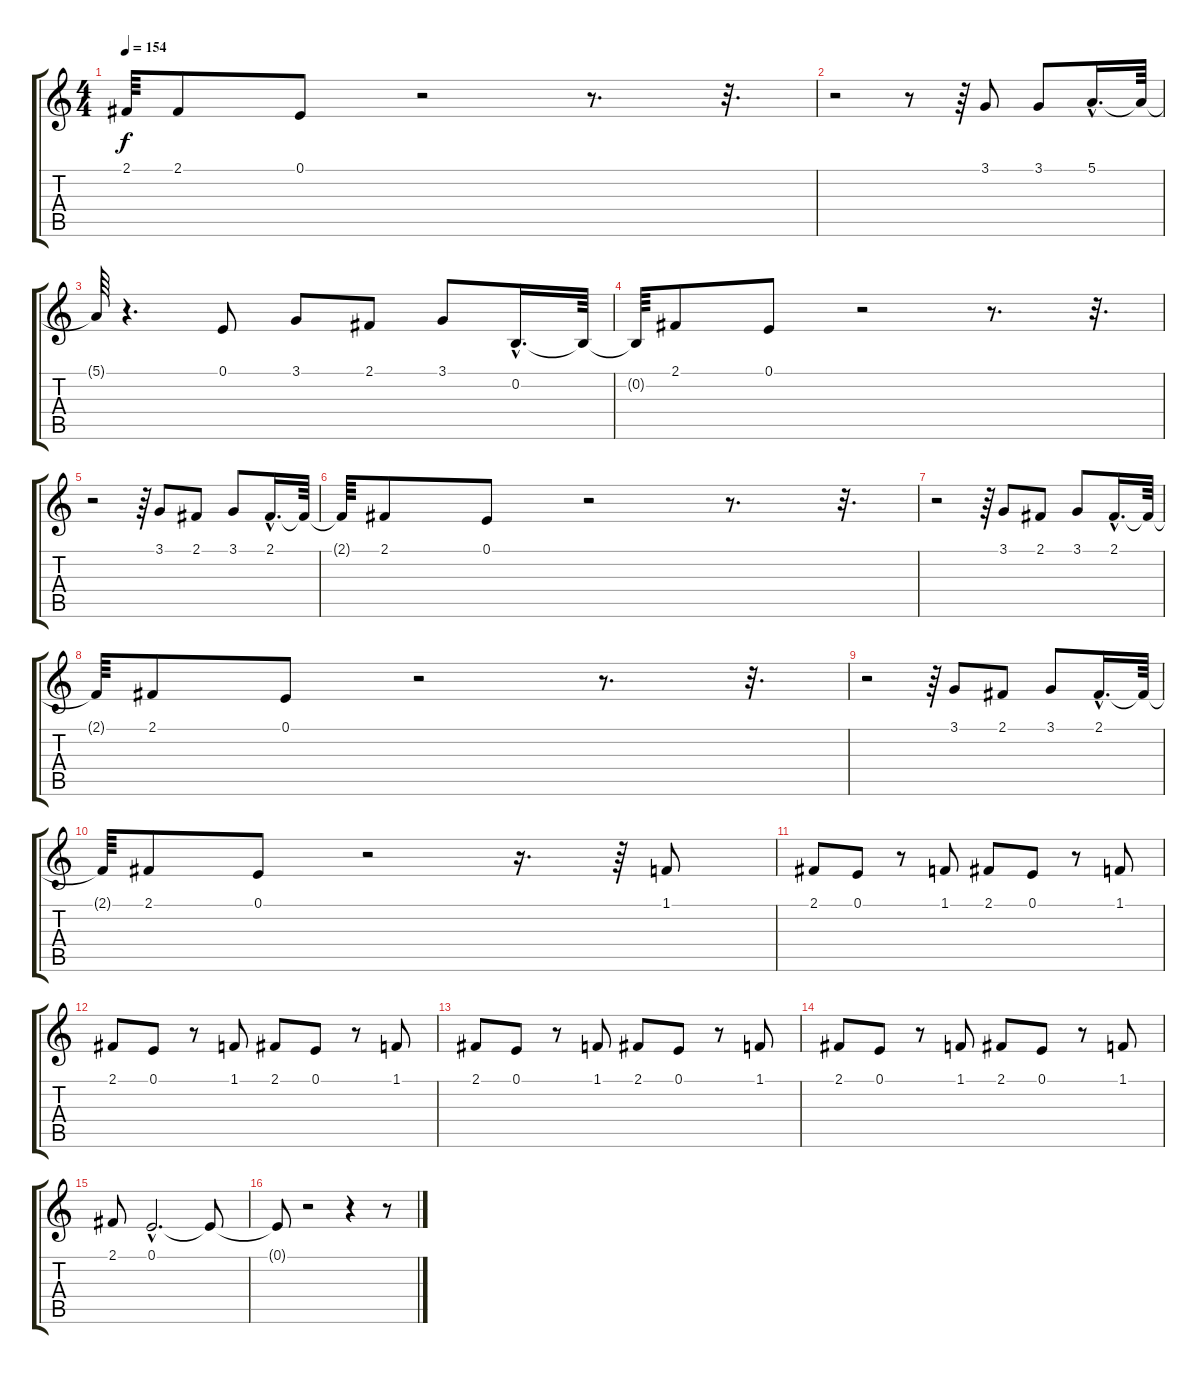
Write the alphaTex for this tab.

\track "" {instrument choiraahs}
\staff {score tabs}
\tuning (E4 B3 G3 D3 A2 E2) {hide}
\ts (4 4)
\tempo 154
\clef g2
\ks c
2.1{t}.64{dy f} 2.1.8 0.1.8 r.2 r.8{d} r.32{d} |
r.2 r.8 r.64 3.1.8 3.1.8 5.1{hac}.16{d} 5.1{t}.64 |
5.1{t}.64 r.4{d} 0.1.8 3.1.8 2.1.8 3.1.8 0.2{hac}.16{d} 0.2{t}.64 |
0.2{t}.64 2.1.8 0.1.8 r.2 r.8{d} r.32{d} |
r.2 r.64 3.1.8 2.1.8 3.1.8 2.1{hac}.16{d} 2.1{t}.64 |
2.1{t}.64 2.1.8 0.1.8 r.2 r.8{d} r.32{d} |
r.2 r.64 3.1.8 2.1.8 3.1.8 2.1{hac}.16{d} 2.1{t}.64 |
2.1{t}.64 2.1.8 0.1.8 r.2 r.8{d} r.32{d} |
r.2 r.64 3.1.8 2.1.8 3.1.8 2.1{hac}.16{d} 2.1{t}.64 |
2.1{t}.64 2.1.8 0.1.8 r.2 r.16{d} r.64 1.1.8 |
2.1.8 0.1.8 r.8 1.1.8 2.1.8 0.1.8 r.8 1.1.8 |
2.1.8 0.1.8 r.8 1.1.8 2.1.8 0.1.8 r.8 1.1.8 |
2.1.8 0.1.8 r.8 1.1.8 2.1.8 0.1.8 r.8 1.1.8 |
2.1.8 0.1.8 r.8 1.1.8 2.1.8 0.1.8 r.8 1.1.8 |
2.1.8 0.1{hac}.2{d} 0.1{t}.8 |
0.1{t}.8 r.2 r.4 r.8
